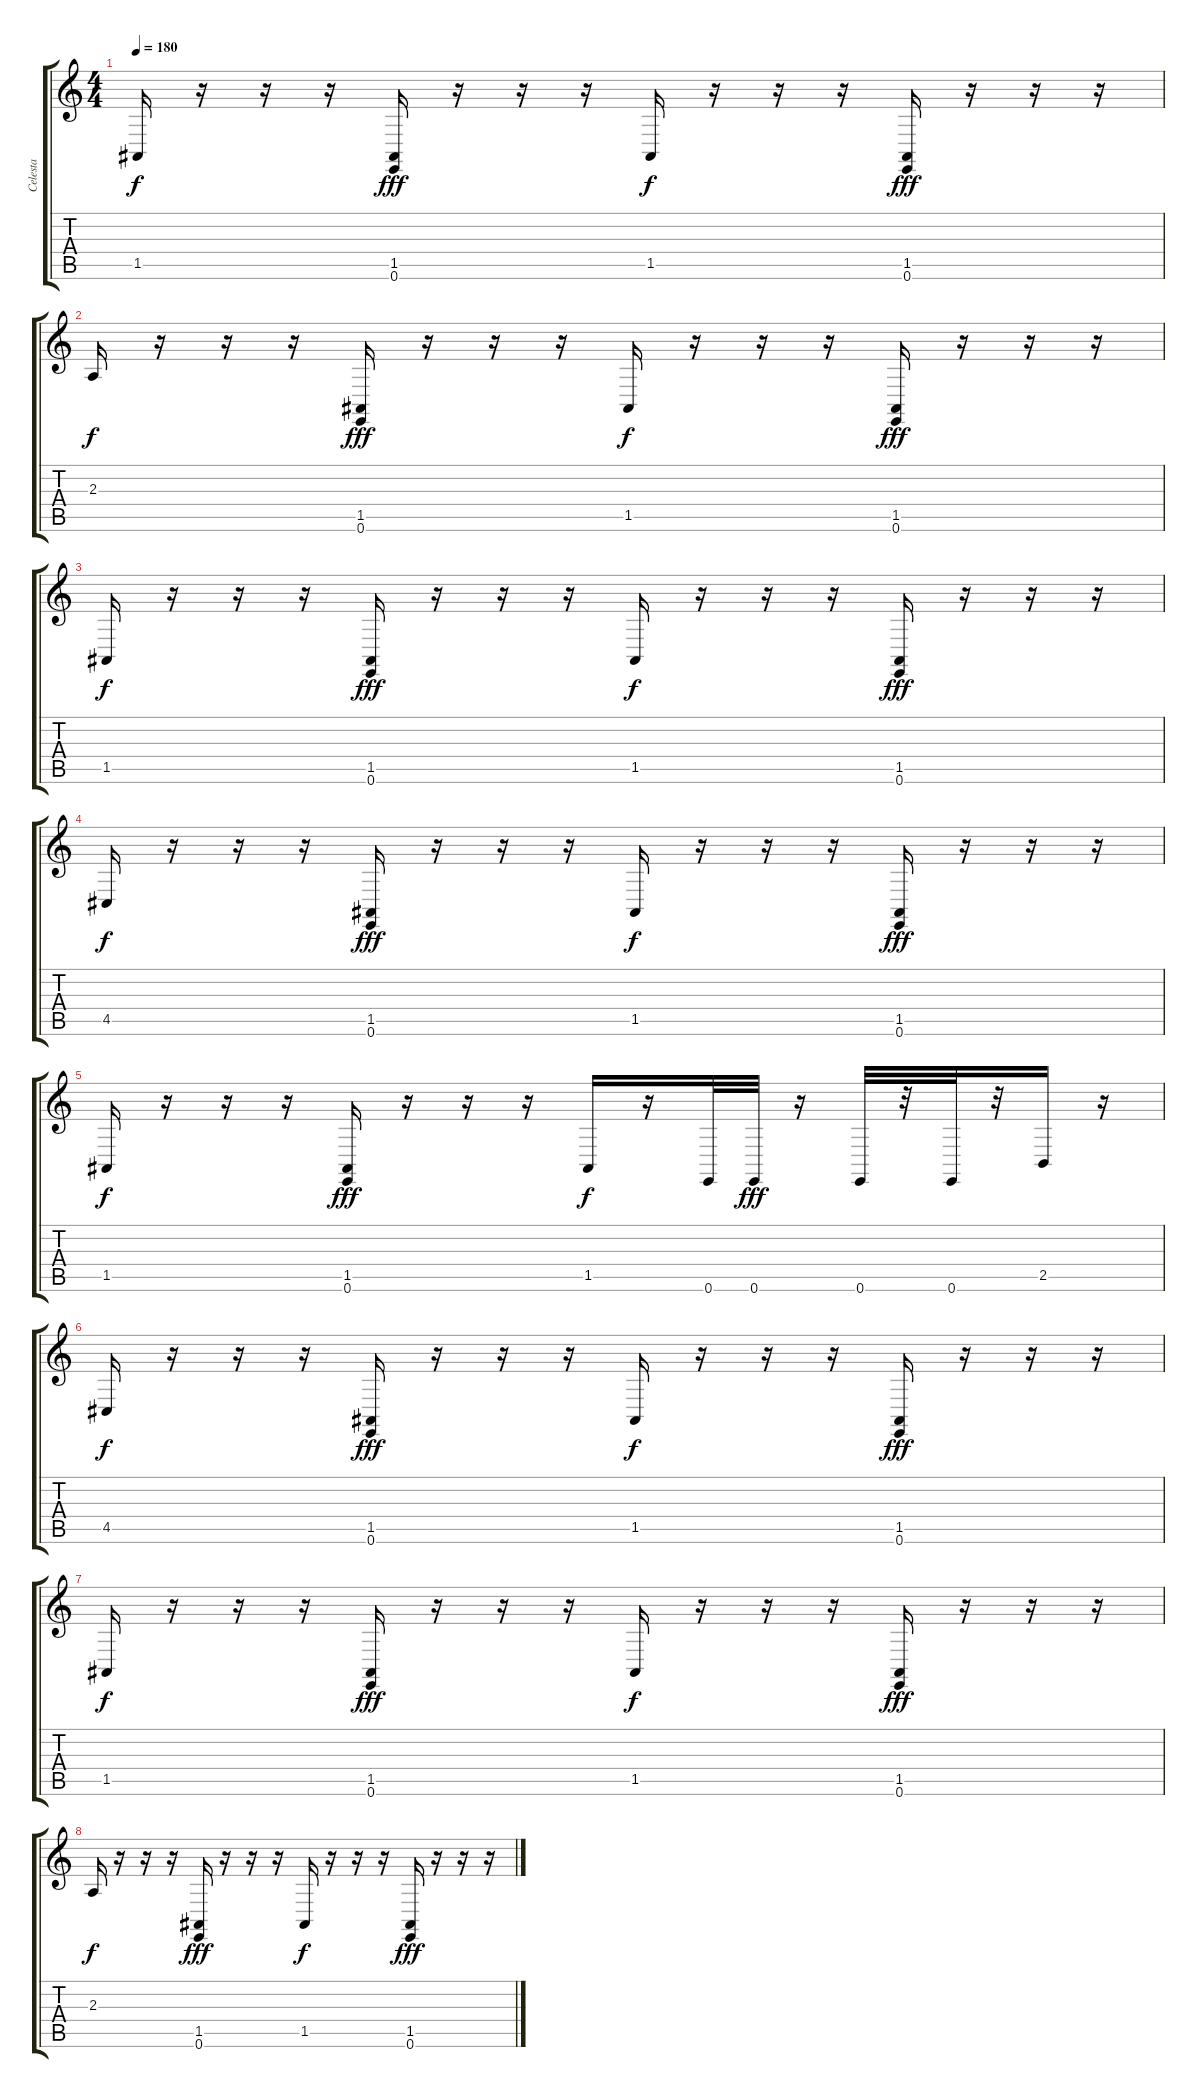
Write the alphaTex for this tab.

\track ("Celesta" "Celesta") {instrument celesta}
\staff {score tabs}
\tuning (E4 B3 G3 D3 A2 E2) {hide}
\ts (4 4)
\tempo 180
\clef g2
\ks c
1.5.16{dy f} r.16 r.16 r.16 (1.5 0.6).16{dy fff} r.16 r.16 r.16 1.5.16{dy f} r.16 r.16 r.16 (1.5 0.6).16{dy fff} r.16 r.16 r.16 |
2.3.16{dy f} r.16 r.16 r.16 (1.5 0.6).16{dy fff} r.16 r.16 r.16 1.5.16{dy f} r.16 r.16 r.16 (1.5 0.6).16{dy fff} r.16 r.16 r.16 |
1.5.16{dy f} r.16 r.16 r.16 (1.5 0.6).16{dy fff} r.16 r.16 r.16 1.5.16{dy f} r.16 r.16 r.16 (1.5 0.6).16{dy fff} r.16 r.16 r.16 |
4.5.16{dy f} r.16 r.16 r.16 (1.5 0.6).16{dy fff} r.16 r.16 r.16 1.5.16{dy f} r.16 r.16 r.16 (1.5 0.6).16{dy fff} r.16 r.16 r.16 |
1.5.16{dy f} r.16 r.16 r.16 (1.5 0.6).16{dy fff} r.16 r.16 r.16 1.5.16{dy f} r.16 0.6.32 0.6.32{dy fff} r.16 0.6.32 r.32 0.6.32 r.32 2.5.16 r.16 |
4.5.16{dy f} r.16 r.16 r.16 (1.5 0.6).16{dy fff} r.16 r.16 r.16 1.5.16{dy f} r.16 r.16 r.16 (1.5 0.6).16{dy fff} r.16 r.16 r.16 |
1.5.16{dy f} r.16 r.16 r.16 (1.5 0.6).16{dy fff} r.16 r.16 r.16 1.5.16{dy f} r.16 r.16 r.16 (1.5 0.6).16{dy fff} r.16 r.16 r.16 |
2.3.16{dy f} r.16 r.16 r.16 (1.5 0.6).16{dy fff} r.16 r.16 r.16 1.5.16{dy f} r.16 r.16 r.16 (1.5 0.6).16{dy fff} r.16 r.16 r.16
